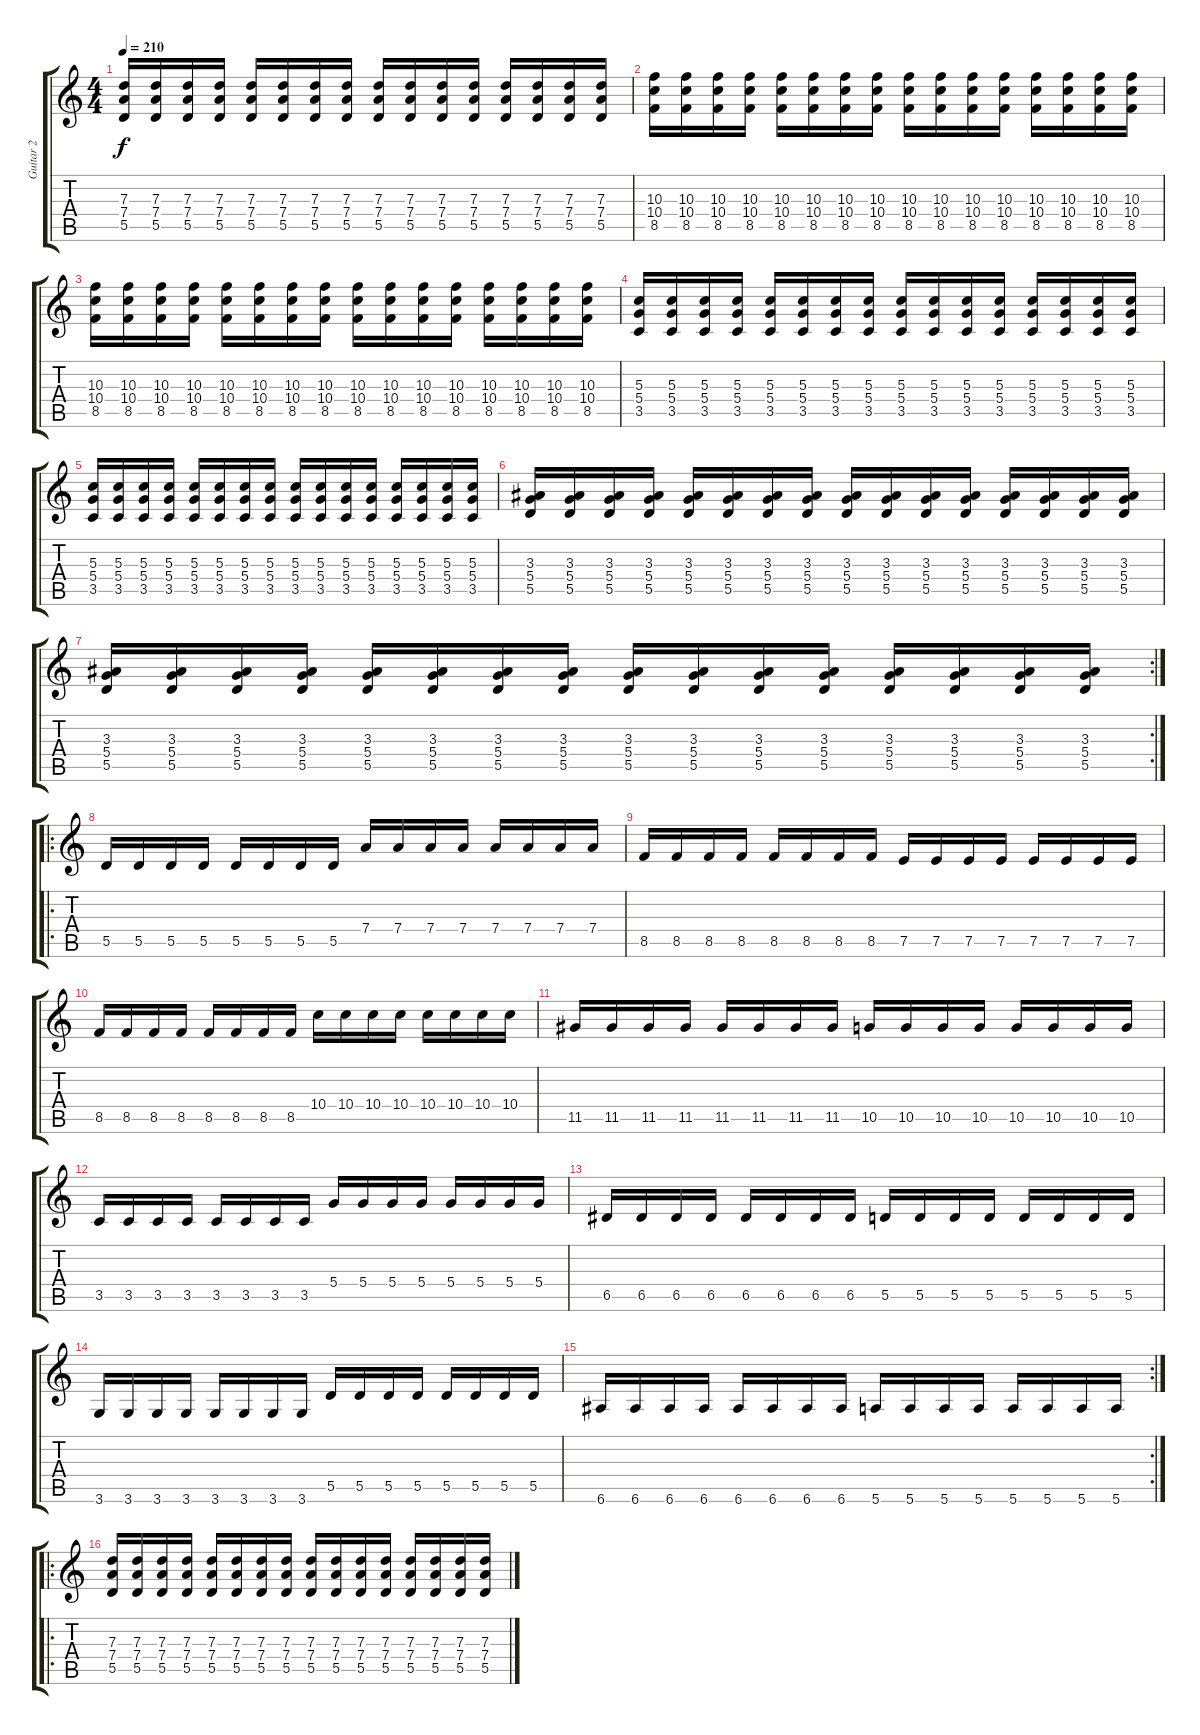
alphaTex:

\track ("Guitar 2" "Guitar 2") {instrument distortionguitar}
\staff {score tabs}
\tuning (E4 B3 G3 D3 A2 E2) {hide}
\ts (4 4)
\tempo 210
\clef g2
\ks c
(7.3 7.4 5.5).16{dy f} (7.3 7.4 5.5).16 (7.3 7.4 5.5).16 (7.3 7.4 5.5).16 (7.3 7.4 5.5).16 (7.3 7.4 5.5).16 (7.3 7.4 5.5).16 (7.3 7.4 5.5).16 (7.3 7.4 5.5).16 (7.3 7.4 5.5).16 (7.3 7.4 5.5).16 (7.3 7.4 5.5).16 (7.3 7.4 5.5).16 (7.3 7.4 5.5).16 (7.3 7.4 5.5).16 (7.3 7.4 5.5).16 |
(10.3 10.4 8.5).16 (10.3 10.4 8.5).16 (10.3 10.4 8.5).16 (10.3 10.4 8.5).16 (10.3 10.4 8.5).16 (10.3 10.4 8.5).16 (10.3 10.4 8.5).16 (10.3 10.4 8.5).16 (10.3 10.4 8.5).16 (10.3 10.4 8.5).16 (10.3 10.4 8.5).16 (10.3 10.4 8.5).16 (10.3 10.4 8.5).16 (10.3 10.4 8.5).16 (10.3 10.4 8.5).16 (10.3 10.4 8.5).16 |
(10.3 10.4 8.5).16 (10.3 10.4 8.5).16 (10.3 10.4 8.5).16 (10.3 10.4 8.5).16 (10.3 10.4 8.5).16 (10.3 10.4 8.5).16 (10.3 10.4 8.5).16 (10.3 10.4 8.5).16 (10.3 10.4 8.5).16 (10.3 10.4 8.5).16 (10.3 10.4 8.5).16 (10.3 10.4 8.5).16 (10.3 10.4 8.5).16 (10.3 10.4 8.5).16 (10.3 10.4 8.5).16 (10.3 10.4 8.5).16 |
(5.3 5.4 3.5).16 (5.3 5.4 3.5).16 (5.3 5.4 3.5).16 (5.3 5.4 3.5).16 (5.3 5.4 3.5).16 (5.3 5.4 3.5).16 (5.3 5.4 3.5).16 (5.3 5.4 3.5).16 (5.3 5.4 3.5).16 (5.3 5.4 3.5).16 (5.3 5.4 3.5).16 (5.3 5.4 3.5).16 (5.3 5.4 3.5).16 (5.3 5.4 3.5).16 (5.3 5.4 3.5).16 (5.3 5.4 3.5).16 |
(5.3 5.4 3.5).16 (5.3 5.4 3.5).16 (5.3 5.4 3.5).16 (5.3 5.4 3.5).16 (5.3 5.4 3.5).16 (5.3 5.4 3.5).16 (5.3 5.4 3.5).16 (5.3 5.4 3.5).16 (5.3 5.4 3.5).16 (5.3 5.4 3.5).16 (5.3 5.4 3.5).16 (5.3 5.4 3.5).16 (5.3 5.4 3.5).16 (5.3 5.4 3.5).16 (5.3 5.4 3.5).16 (5.3 5.4 3.5).16 |
(3.3 5.4 5.5).16 (3.3 5.4 5.5).16 (3.3 5.4 5.5).16 (3.3 5.4 5.5).16 (3.3 5.4 5.5).16 (3.3 5.4 5.5).16 (3.3 5.4 5.5).16 (3.3 5.4 5.5).16 (3.3 5.4 5.5).16 (3.3 5.4 5.5).16 (3.3 5.4 5.5).16 (3.3 5.4 5.5).16 (3.3 5.4 5.5).16 (3.3 5.4 5.5).16 (3.3 5.4 5.5).16 (3.3 5.4 5.5).16 |
\rc 2
(3.3 5.4 5.5).16 (3.3 5.4 5.5).16 (3.3 5.4 5.5).16 (3.3 5.4 5.5).16 (3.3 5.4 5.5).16 (3.3 5.4 5.5).16 (3.3 5.4 5.5).16 (3.3 5.4 5.5).16 (3.3 5.4 5.5).16 (3.3 5.4 5.5).16 (3.3 5.4 5.5).16 (3.3 5.4 5.5).16 (3.3 5.4 5.5).16 (3.3 5.4 5.5).16 (3.3 5.4 5.5).16 (3.3 5.4 5.5).16 |
\ro
5.5.16 5.5.16 5.5.16 5.5.16 5.5.16 5.5.16 5.5.16 5.5.16 7.4.16 7.4.16 7.4.16 7.4.16 7.4.16 7.4.16 7.4.16 7.4.16 |
8.5.16 8.5.16 8.5.16 8.5.16 8.5.16 8.5.16 8.5.16 8.5.16 7.5.16 7.5.16 7.5.16 7.5.16 7.5.16 7.5.16 7.5.16 7.5.16 |
8.5.16 8.5.16 8.5.16 8.5.16 8.5.16 8.5.16 8.5.16 8.5.16 10.4.16 10.4.16 10.4.16 10.4.16 10.4.16 10.4.16 10.4.16 10.4.16 |
11.5.16 11.5.16 11.5.16 11.5.16 11.5.16 11.5.16 11.5.16 11.5.16 10.5.16 10.5.16 10.5.16 10.5.16 10.5.16 10.5.16 10.5.16 10.5.16 |
3.5.16 3.5.16 3.5.16 3.5.16 3.5.16 3.5.16 3.5.16 3.5.16 5.4.16 5.4.16 5.4.16 5.4.16 5.4.16 5.4.16 5.4.16 5.4.16 |
6.5.16 6.5.16 6.5.16 6.5.16 6.5.16 6.5.16 6.5.16 6.5.16 5.5.16 5.5.16 5.5.16 5.5.16 5.5.16 5.5.16 5.5.16 5.5.16 |
3.6.16 3.6.16 3.6.16 3.6.16 3.6.16 3.6.16 3.6.16 3.6.16 5.5.16 5.5.16 5.5.16 5.5.16 5.5.16 5.5.16 5.5.16 5.5.16 |
\rc 2
6.6.16 6.6.16 6.6.16 6.6.16 6.6.16 6.6.16 6.6.16 6.6.16 5.6.16 5.6.16 5.6.16 5.6.16 5.6.16 5.6.16 5.6.16 5.6.16 |
\ro
(7.3 7.4 5.5).16 (7.3 7.4 5.5).16 (7.3 7.4 5.5).16 (7.3 7.4 5.5).16 (7.3 7.4 5.5).16 (7.3 7.4 5.5).16 (7.3 7.4 5.5).16 (7.3 7.4 5.5).16 (7.3 7.4 5.5).16 (7.3 7.4 5.5).16 (7.3 7.4 5.5).16 (7.3 7.4 5.5).16 (7.3 7.4 5.5).16 (7.3 7.4 5.5).16 (7.3 7.4 5.5).16 (7.3 7.4 5.5).16
